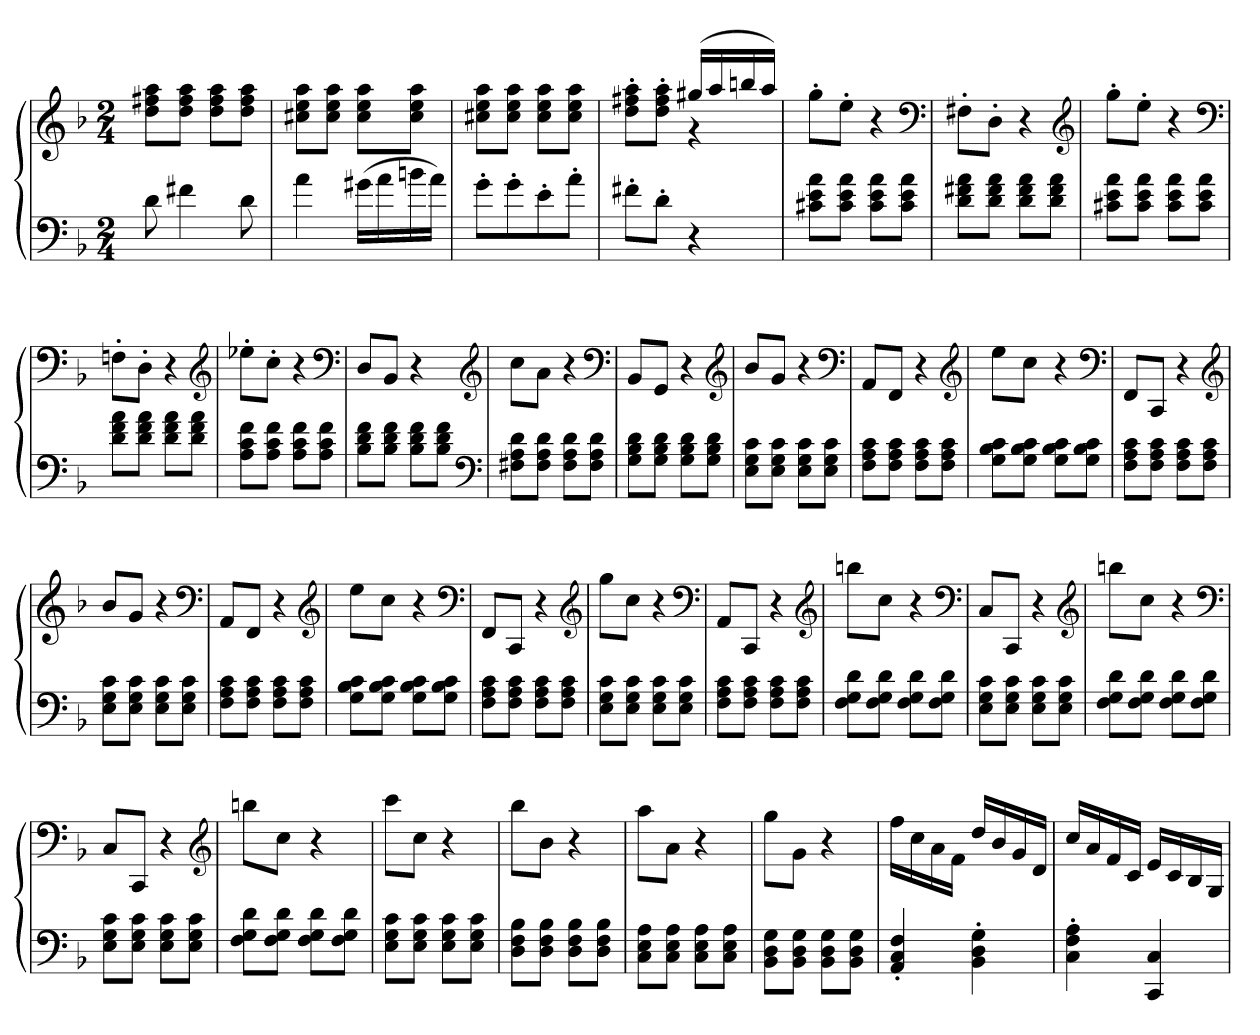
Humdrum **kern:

**kern	**kern
*part1	*part1
*staff2	*staff1
*clefF4	*clefG2
*k[b-]	*k[b-]
*F:	*F:
*M2/4	*M2/4
=	=
8d	8dd 8ff#X 8aaL
4f#X	8dd 8ff# 8aaJ
.	8dd 8ff# 8aaL
8d	8dd 8ff# 8aaJ
=	=
4a	8cc#X 8ee 8aaL
.	8cc# 8ee 8aaJ
(16g#XLL	8cc# 8ee 8aaL
16a	.
16bn	8cc# 8ee 8aaJ
16aJJ)	.
=	=
8g'L	8cc#X 8ee 8aaL
8g'	8cc# 8ee 8aaJ
8e'	8cc# 8ee 8aaL
8a'J	8cc# 8ee 8aaJ
=	=
*	*^
8f#X'L	8dd' 8ff#X' 8aa'L	4ryy
8d'J	8dd' 8ff#' 8aa'J	.
4r	(16gg#XLL	4r
.	16aa	.
.	16bbn	.
.	16aaJJ)	.
*	*v	*v
=	=
8c#X 8e 8aL	8gg'L
8c# 8e 8aJ	8ee'J
8c# 8e 8aL	4r
8c# 8e 8aJ	.
*	*clefF4
=	=
8d 8f#X 8aL	8F#X'L
8d 8f# 8aJ	8D'J
8d 8f# 8aL	4r
8d 8f# 8aJ	.
*	*clefG2
=	=
8c#X 8e 8aL	8gg'L
8c# 8e 8aJ	8ee'J
8c# 8e 8aL	4r
8c# 8e 8aJ	.
*	*clefF4
=	=
8d 8f 8aL	8Fn'L
8d 8f 8aJ	8D'J
8d 8f 8aL	4r
8d 8f 8aJ	.
*	*clefG2
=	=
8A 8c 8fL	8ee-X'L
8A 8c 8fJ	8cc'J
8A 8c 8fL	4r
8A 8c 8fJ	.
*	*clefF4
=	=
8B- 8d 8fL	8DL
8B- 8d 8fJ	8BB-J
8B- 8d 8fL	4r
8B- 8d 8fJ	.
*clefF4	*clefG2
=	=
8F#X 8A 8dL	8ccL
8F# 8A 8dJ	8aJ
8F# 8A 8dL	4r
8F# 8A 8dJ	.
*	*clefF4
=	=
8G 8B- 8dL	8BB-L
8G 8B- 8dJ	8GGJ
8G 8B- 8dL	4r
8G 8B- 8dJ	.
*	*clefG2
=	=
8E 8G 8cL	8b-L
8E 8G 8cJ	8gJ
8E 8G 8cL	4r
8E 8G 8cJ	.
*	*clefF4
=	=
8F 8A 8cL	8AAL
8F 8A 8cJ	8FFJ
8F 8A 8cL	4r
8F 8A 8cJ	.
*	*clefG2
=	=
8G 8B- 8cL	8eeL
8G 8B- 8cJ	8ccJ
8G 8B- 8cL	4r
8G 8B- 8cJ	.
*	*clefF4
=	=
8F 8A 8cL	8FFL
8F 8A 8cJ	8CCJ
8F 8A 8cL	4r
8F 8A 8cJ	.
*	*clefG2
=	=
8E 8G 8cL	8b-L
8E 8G 8cJ	8gJ
8E 8G 8cL	4r
8E 8G 8cJ	.
*	*clefF4
=	=
8F 8A 8cL	8AAL
8F 8A 8cJ	8FFJ
8F 8A 8cL	4r
8F 8A 8cJ	.
*	*clefG2
=	=
8G 8B- 8cL	8eeL
8G 8B- 8cJ	8ccJ
8G 8B- 8cL	4r
8G 8B- 8cJ	.
*	*clefF4
=	=
8F 8A 8cL	8FFL
8F 8A 8cJ	8CCJ
8F 8A 8cL	4r
8F 8A 8cJ	.
*	*clefG2
=	=
8E 8G 8cL	8ggL
8E 8G 8cJ	8ccJ
8E 8G 8cL	4r
8E 8G 8cJ	.
*	*clefF4
=	=
8F 8A 8cL	8AAL
8F 8A 8cJ	8CCJ
8F 8A 8cL	4r
8F 8A 8cJ	.
*	*clefG2
=	=
8F 8G 8dL	8bbnL
8F 8G 8dJ	8ccJ
8F 8G 8dL	4r
8F 8G 8dJ	.
*	*clefF4
=	=
8E 8G 8cL	8CL
8E 8G 8cJ	8CCJ
8E 8G 8cL	4r
8E 8G 8cJ	.
*	*clefG2
=	=
8F 8G 8dL	8bbnL
8F 8G 8dJ	8ccJ
8F 8G 8dL	4r
8F 8G 8dJ	.
*	*clefF4
=	=
8E 8G 8cL	8CL
8E 8G 8cJ	8CCJ
8E 8G 8cL	4r
8E 8G 8cJ	.
*	*clefG2
=	=
8F 8G 8dL	8bbnL
8F 8G 8dJ	8ccJ
8F 8G 8dL	4r
8F 8G 8dJ	.
=	=
8E 8G 8cL	8cccL
8E 8G 8cJ	8ccJ
8E 8G 8cL	4r
8E 8G 8cJ	.
=	=
8D 8F 8B-L	8bb-L
8D 8F 8B-J	8b-J
8D 8F 8B-L	4r
8D 8F 8B-J	.
=	=
8C 8E 8AL	8aaL
8C 8E 8AJ	8aJ
8C 8E 8AL	4r
8C 8E 8AJ	.
=	=
8BB- 8D 8GL	8ggL
8BB- 8D 8GJ	8gJ
8BB- 8D 8GL	4r
8BB- 8D 8GJ	.
=	=
4AA' 4C' 4F'	16ffLL
.	16cc
.	16a
.	16fJJ
4BB-' 4D' 4G'	16ddLL
.	16b-
.	16g
.	16dJJ
=	=
4C' 4F' 4A'	16ccLL
.	16a
.	16f
.	16cJJ
4CC 4C	16eLL
.	16c
.	16B-
.	16GJJ
=	=
*-	*-
